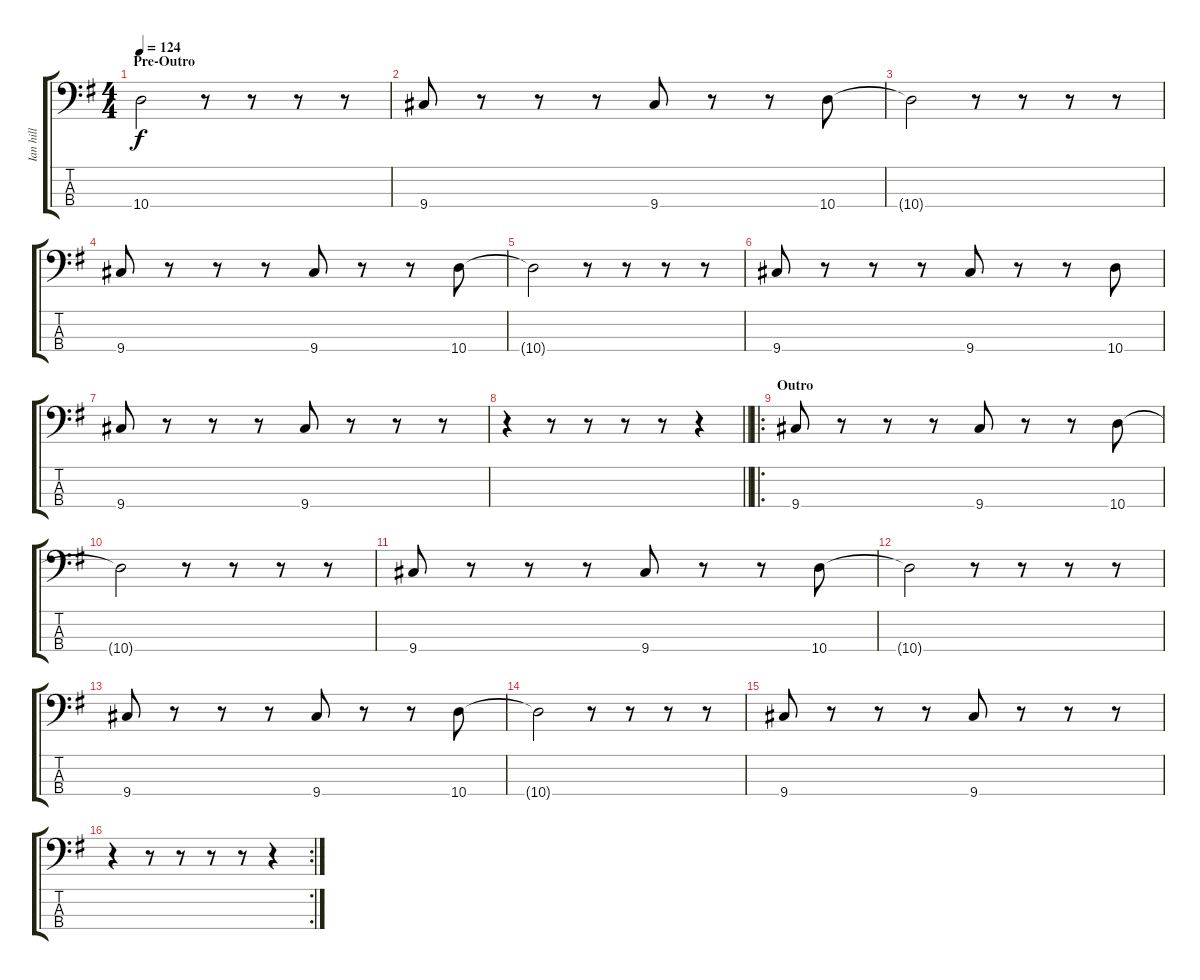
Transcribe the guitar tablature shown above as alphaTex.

\track ("Ian hill" "Ian hill") {instrument electricbasspick}
\staff {score tabs}
\tuning (G2 D2 A1 E1) {hide}
\ts (4 4)
\section ("" "Pre-Outro")
\tempo 124
\clef f4
\ks g
10.4{t}.2{dy f} r.8 r.8 r.8 r.8 |
9.4.8 r.8 r.8 r.8 9.4.8 r.8 r.8 10.4.8 |
10.4{t}.2 r.8 r.8 r.8 r.8 |
9.4.8 r.8 r.8 r.8 9.4.8 r.8 r.8 10.4.8 |
10.4{t}.2 r.8 r.8 r.8 r.8 |
9.4.8 r.8 r.8 r.8 9.4.8 r.8 r.8 10.4.8 |
9.4.8 r.8 r.8 r.8 9.4.8 r.8 r.8 r.8 |
\barLineRight lightlight
r.4 r.8 r.8 r.8 r.8 r.4 |
\ro
\section ("" "Outro")
9.4.8 r.8 r.8 r.8 9.4.8 r.8 r.8 10.4.8 |
10.4{t}.2 r.8 r.8 r.8 r.8 |
9.4.8 r.8 r.8 r.8 9.4.8 r.8 r.8 10.4.8 |
10.4{t}.2 r.8 r.8 r.8 r.8 |
9.4.8 r.8 r.8 r.8 9.4.8 r.8 r.8 10.4.8 |
10.4{t}.2 r.8 r.8 r.8 r.8 |
9.4.8 r.8 r.8 r.8 9.4.8 r.8 r.8 r.8 |
\rc 2
r.4 r.8 r.8 r.8 r.8 r.4
